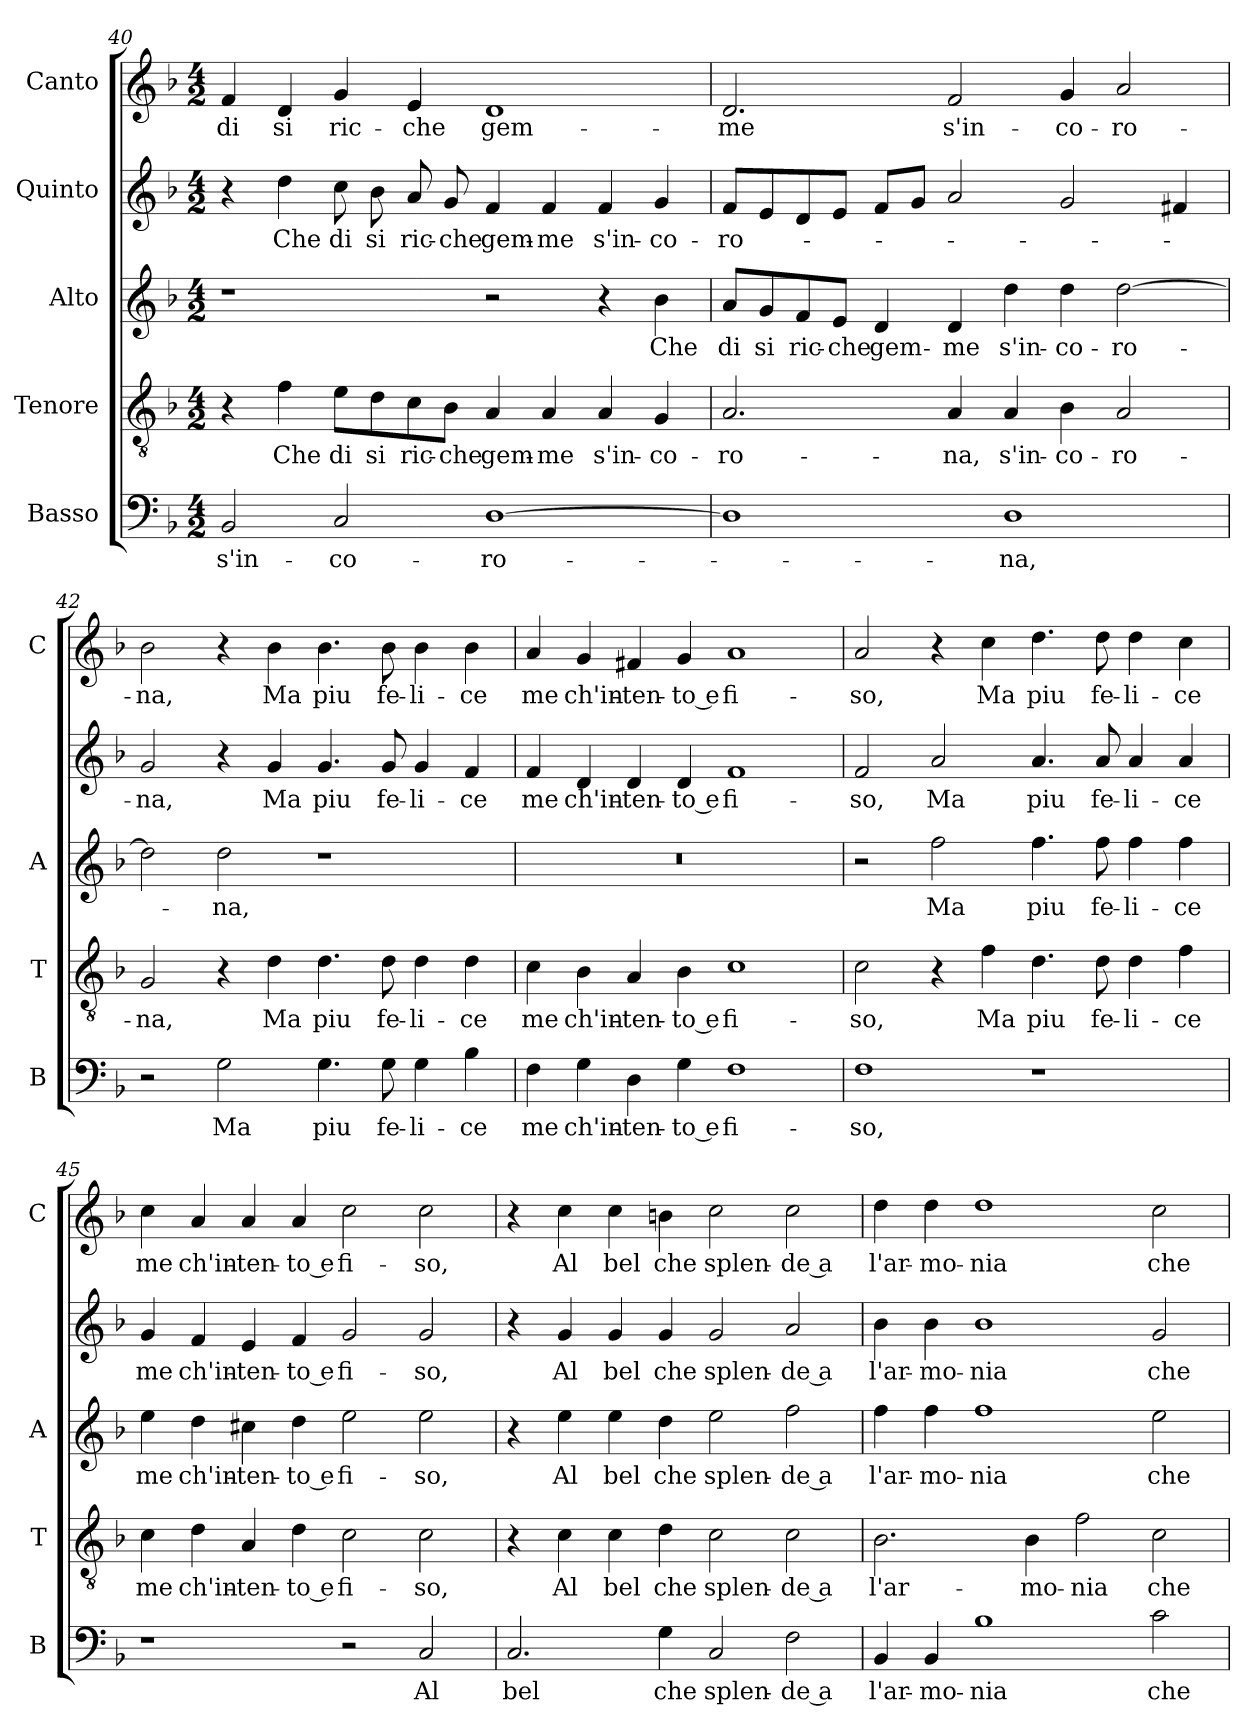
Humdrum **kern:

**kern	**text	**kern	**text	**kern	**text	**kern	**text	**kern	**text
*part5	*part5	*part4	*part4	*part3	*part3	*part2	*part2	*part1	*part1
*staff5	*staff5	*staff4	*staff4	*staff3	*staff3	*staff2	*staff2	*staff1	*staff1
*I"Basso	*	*I"Tenore	*	*I"Alto	*	*I"Quinto	*	*I"Canto	*
*I'B	*	*I'T	*	*I'A	*	*	*	*I'C	*
!!LO:LB:g=z
*clefF4	*	*clefGv2	*	*clefG2	*	*clefG2	*	*clefG2	*
*k[b-]	*	*k[b-]	*	*k[b-]	*	*k[b-]	*	*k[b-]	*
*F:	*	*F:	*	*F:	*	*F:	*	*F:	*
*M4/2	*	*M4/2	*	*M4/2	*	*M4/2	*	*M4/2	*
=40	=40	=40	=40	=40	=40	=40	=40	=40	=40
!	!LO:LY:b	!	!	!	!	!	!	!	!LO:LY:b
2BB-/	s'in-	4r	.	1r	.	4r	.	4f/	di
!	!	!	!LO:LY:b	!	!	!	!LO:LY:b	!	!LO:LY:b
.	.	4f\	Che	.	.	4dd\	Che	4d/	si
!	!LO:LY:b	!	!LO:LY:b	!	!	!	!LO:LY:b	!	!LO:LY:b
2C/	-co-	8e\L	di	.	.	8cc\	di	4g/	ric-
!	!	!	!LO:LY:b	!	!	!	!LO:LY:b	!	!
.	.	8d\	si	.	.	8b-\	si	.	.
!	!	!	!LO:LY:b	!	!	!	!LO:LY:b	!	!LO:LY:b
.	.	8c\	ric-	.	.	8a/	ric-	4e/	-che
!	!	!	!LO:LY:b	!	!	!	!LO:LY:b	!	!
.	.	8B-\J	-che	.	.	8g/	-che	.	.
!	!LO:LY:b	!	!LO:LY:b	!	!	!	!LO:LY:b	!	!LO:LY:b
[1D	-ro-	4A/	gem-	2r	.	4f/	gem-	1d	gem-
!	!	!	!LO:LY:b	!	!	!	!LO:LY:b	!	!
.	.	4A/	-me	.	.	4f/	-me	.	.
!	!	!	!LO:LY:b	!	!	!	!LO:LY:b	!	!
.	.	4A/	s'in-	4r	.	4f/	s'in-	.	.
!	!	!	!LO:LY:b	!	!LO:LY:b	!	!LO:LY:b	!	!
.	.	4G/	-co-	4b-\	Che	4g/	-co-	.	.
=41	=41	=41	=41	=41	=41	=41	=41	=41	=41
!	!	!	!LO:LY:b	!	!LO:LY:b	!	!LO:LY:b	!	!LO:LY:b
1D]	.	2.A/	-ro-	8a/L	di	8f/L	-ro-	2.d/	-me
!	!	!	!	!	!LO:LY:b	!	!	!	!
.	.	.	.	8g/	si	8e/	.	.	.
!	!	!	!	!	!LO:LY:b	!	!	!	!
.	.	.	.	8f/	ric-	8d/	.	.	.
!	!	!	!	!	!LO:LY:b	!	!	!	!
.	.	.	.	8e/J	-che	8e/J	.	.	.
!	!	!	!	!	!LO:LY:b	!	!	!	!
.	.	.	.	4d/	gem-	8f/L	.	.	.
.	.	.	.	.	.	8g/J	.	.	.
!	!	!	!LO:LY:b	!	!LO:LY:b	!	!	!	!LO:LY:b
.	.	4A/	-na,	4d/	-me	2a/	.	2f/	s'in-
!	!LO:LY:b	!	!LO:LY:b	!	!LO:LY:b	!	!	!	!
1D	-na,	4A/	s'in-	4dd\	s'in-	.	.	.	.
!	!	!	!LO:LY:b	!	!LO:LY:b	!	!	!	!LO:LY:b
.	.	4B-\	-co-	4dd\	-co-	2g/	.	4g/	-co-
!	!	!	!LO:LY:b	!	!LO:LY:b	!	!	!	!LO:LY:b
.	.	2A/	-ro-	[2dd\	-ro-	.	.	2a/	-ro-
.	.	.	.	.	.	4f#X/	.	.	.
=42	=42	=42	=42	=42	=42	=42	=42	=42	=42
!	!	!	!LO:LY:b	!	!	!	!LO:LY:b	!	!LO:LY:b
2r	.	2G/	-na,	2dd\]	.	2g/	-na,	2b-\	-na,
!	!LO:LY:b	!	!	!	!LO:LY:b	!	!	!	!
2G\	Ma	4r	.	2dd\	-na,	4r	.	4r	.
!	!	!	!LO:LY:b	!	!	!	!LO:LY:b	!	!LO:LY:b
.	.	4d\	Ma	.	.	4g/	Ma	4b-\	Ma
!	!LO:LY:b	!	!LO:LY:b	!	!	!	!LO:LY:b	!	!LO:LY:b
4.G\	piu	4.d\	piu	1r	.	4.g/	piu	4.b-\	piu
!	!LO:LY:b	!	!LO:LY:b	!	!	!	!LO:LY:b	!	!LO:LY:b
8G\	fe-	8d\	fe-	.	.	8g/	fe-	8b-\	fe-
!	!LO:LY:b	!	!LO:LY:b	!	!	!	!LO:LY:b	!	!LO:LY:b
4G\	-li-	4d\	-li-	.	.	4g/	-li-	4b-\	-li-
!	!LO:LY:b	!	!LO:LY:b	!	!	!	!LO:LY:b	!	!LO:LY:b
4B-\	-ce	4d\	-ce	.	.	4f/	-ce	4b-\	-ce
!!LO:PB:g=z
=43	=43	=43	=43	=43	=43	=43	=43	=43	=43
!	!LO:LY:b	!	!LO:LY:b	!	!	!	!LO:LY:b	!	!LO:LY:b
4F\	me	4c\	me	0r	.	4f/	me	4a/	me
!	!LO:LY:b	!	!LO:LY:b	!	!	!	!LO:LY:b	!	!LO:LY:b
4G\	ch'in-	4B-\	ch'in-	.	.	4d/	ch'in-	4g/	ch'in-
!	!LO:LY:b	!	!LO:LY:b	!	!	!	!LO:LY:b	!	!LO:LY:b
4D\	-ten-	4A/	-ten-	.	.	4d/	-ten-	4f#X/	-ten-
!	!LO:LY:b	!	!LO:LY:b	!	!	!	!LO:LY:b	!	!LO:LY:b
4G\	-to e	4B-\	-to e	.	.	4d/	-to e	4g/	-to e
!	!LO:LY:b	!	!LO:LY:b	!	!	!	!LO:LY:b	!	!LO:LY:b
1F	fi-	1c	fi-	.	.	1f	fi-	1a	fi-
=44	=44	=44	=44	=44	=44	=44	=44	=44	=44
!	!LO:LY:b	!	!LO:LY:b	!	!	!	!LO:LY:b	!	!LO:LY:b
1F	-so,	2c\	-so,	2r	.	2f/	-so,	2a/	-so,
!	!	!	!	!	!LO:LY:b	!	!LO:LY:b	!	!
.	.	4r	.	2ff\	Ma	2a/	Ma	4r	.
!	!	!	!LO:LY:b	!	!	!	!	!	!LO:LY:b
.	.	4f\	Ma	.	.	.	.	4cc\	Ma
!	!	!	!LO:LY:b	!	!LO:LY:b	!	!LO:LY:b	!	!LO:LY:b
1r	.	4.d\	piu	4.ff\	piu	4.a/	piu	4.dd\	piu
!	!	!	!LO:LY:b	!	!LO:LY:b	!	!LO:LY:b	!	!LO:LY:b
.	.	8d\	fe-	8ff\	fe-	8a/	fe-	8dd\	fe-
!	!	!	!LO:LY:b	!	!LO:LY:b	!	!LO:LY:b	!	!LO:LY:b
.	.	4d\	-li-	4ff\	-li-	4a/	-li-	4dd\	-li-
!	!	!	!LO:LY:b	!	!LO:LY:b	!	!LO:LY:b	!	!LO:LY:b
.	.	4f\	-ce	4ff\	-ce	4a/	-ce	4cc\	-ce
=45	=45	=45	=45	=45	=45	=45	=45	=45	=45
!	!	!	!LO:LY:b	!	!LO:LY:b	!	!LO:LY:b	!	!LO:LY:b
1r	.	4c\	me	4ee\	me	4g/	me	4cc\	me
!	!	!	!LO:LY:b	!	!LO:LY:b	!	!LO:LY:b	!	!LO:LY:b
.	.	4d\	ch'in-	4dd\	ch'in-	4f/	ch'in-	4a/	ch'in-
!	!	!	!LO:LY:b	!	!LO:LY:b	!	!LO:LY:b	!	!LO:LY:b
.	.	4A/	-ten-	4cc#X\	-ten-	4e/	-ten-	4a/	-ten-
!	!	!	!LO:LY:b	!	!LO:LY:b	!	!LO:LY:b	!	!LO:LY:b
.	.	4d\	-to e	4dd\	-to e	4f/	-to e	4a/	-to e
!	!	!	!LO:LY:b	!	!LO:LY:b	!	!LO:LY:b	!	!LO:LY:b
2r	.	2c\	fi-	2ee\	fi-	2g/	fi-	2cc\	fi-
!	!LO:LY:b	!	!LO:LY:b	!	!LO:LY:b	!	!LO:LY:b	!	!LO:LY:b
2C/	Al	2c\	-so,	2ee\	-so,	2g/	-so,	2cc\	-so,
!!LO:LB:g=z
=46	=46	=46	=46	=46	=46	=46	=46	=46	=46
!	!LO:LY:b	!	!	!	!	!	!	!	!
2.C/	bel	4r	.	4r	.	4r	.	4r	.
!	!	!	!LO:LY:b	!	!LO:LY:b	!	!LO:LY:b	!	!LO:LY:b
.	.	4c\	Al	4ee\	Al	4g/	Al	4cc\	Al
!	!	!	!LO:LY:b	!	!LO:LY:b	!	!LO:LY:b	!	!LO:LY:b
.	.	4c\	bel	4ee\	bel	4g/	bel	4cc\	bel
!	!LO:LY:b	!	!LO:LY:b	!	!LO:LY:b	!	!LO:LY:b	!	!LO:LY:b
4G\	che	4d\	che	4dd\	che	4g/	che	4bn\	che
!	!LO:LY:b	!	!LO:LY:b	!	!LO:LY:b	!	!LO:LY:b	!	!LO:LY:b
2C/	splen-	2c\	splen-	2ee\	splen-	2g/	splen-	2cc\	splen-
!	!LO:LY:b	!	!LO:LY:b	!	!LO:LY:b	!	!LO:LY:b	!	!LO:LY:b
2F\	-de a	2c\	-de a	2ff\	-de a	2a/	-de a	2cc\	-de a
=47	=47	=47	=47	=47	=47	=47	=47	=47	=47
!	!LO:LY:b	!	!LO:LY:b	!	!LO:LY:b	!	!LO:LY:b	!	!LO:LY:b
4BB-/	l'ar-	2.B-\	l'ar-	4ff\	l'ar-	4b-\	l'ar-	4dd\	l'ar-
!	!LO:LY:b	!	!	!	!LO:LY:b	!	!LO:LY:b	!	!LO:LY:b
4BB-/	-mo-	.	.	4ff\	-mo-	4b-\	-mo-	4dd\	-mo-
!	!LO:LY:b	!	!	!	!LO:LY:b	!	!LO:LY:b	!	!LO:LY:b
1B-	-nia	.	.	1ff	-nia	1b-	-nia	1dd	-nia
!	!	!	!LO:LY:b	!	!	!	!	!	!
.	.	4B-\	-mo-	.	.	.	.	.	.
!	!	!	!LO:LY:b	!	!	!	!	!	!
.	.	2f\	-nia	.	.	.	.	.	.
!	!LO:LY:b	!	!LO:LY:b	!	!LO:LY:b	!	!LO:LY:b	!	!LO:LY:b
2c\	che	2c\	che	2ee\	che	2g/	che	2cc\	che
=	=	=	=	=	=	=	=	=	=
*-	*-	*-	*-	*-	*-	*-	*-	*-	*-
